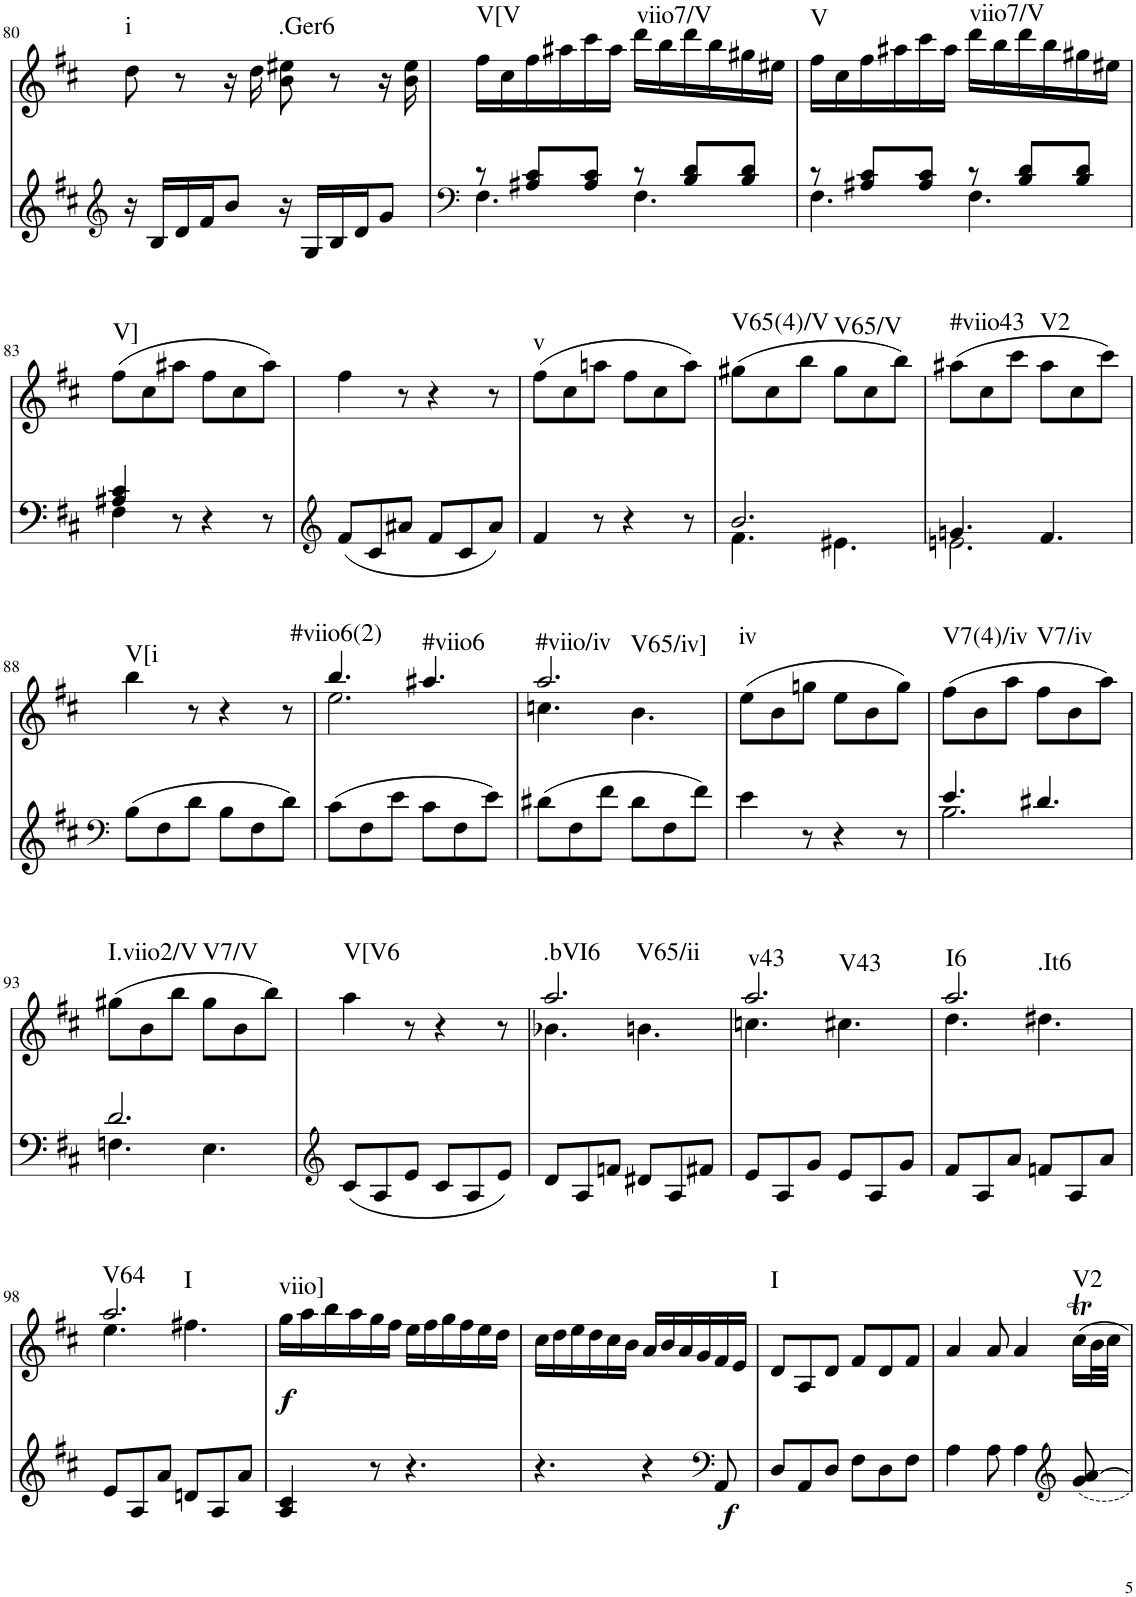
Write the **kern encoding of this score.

**kern	**dynam	**kern	**dynam	**harte
*part2	*part2	*part1	*part1	*part1
*staff2	*staff2	*staff1	*staff1	*
*I"Piano, unbenannt	*	*I"Piano, unbenannt	*	*
*I'Pno	*	*I'Pno	*	*
!!LO:PB:g=z
*clefG2	*	*clefG2	*	*
*k[f#c#]	*	*k[f#c#]	*	*
*M6/8	*	*M6/8	*	*
=80	=80	=80	=80	=80
!	!	!	!	!LO:H:kt=i
16r	.	8dd\	.	N
16B/LL	.	.	.	.
16d/	.	8r	.	.
16f#/J	.	.	.	.
8b/J	.	16r	.	.
.	.	16dd\	.	.
!	!	!	!	!LO:H:kt=.Ger6
16r	.	8b\ 8ee#X\	.	N
16G/LL	.	.	.	.
16B/	.	8r	.	.
16d/J	.	.	.	.
8g/J	.	16r	.	.
.	.	16b\ 16ee#\	.	.
=81	=81	=81	=81	=81
*clefF4	*	*	*	*
*^	*	*	*	*
!	!	!	!	!	!LO:H:kt=V[V
8r	4.F#\	.	16ff#\LL	.	N
.	.	.	16cc#\	.	.
8A#X/ 8c#/L	.	.	16ff#\	.	.
.	.	.	16aa#X\	.	.
8A#/ 8c#/J	.	.	16ccc#\	.	.
.	.	.	16aa#\JJ	.	.
!	!	!	!	!	!LO:H:kt=viio7/V
8r	4.F#\	.	16ddd\LL	.	N
.	.	.	16bb\	.	.
8B/ 8d/L	.	.	16ddd\	.	.
.	.	.	16bb\	.	.
8B/ 8d/J	.	.	16gg#X\	.	.
.	.	.	16ee#X\JJ	.	.
=82	=82	=82	=82	=82	=82
!	!	!	!	!	!LO:H:kt=V
8r	4.F#\	.	16ff#\LL	.	N
.	.	.	16cc#\	.	.
8A#X/ 8c#/L	.	.	16ff#\	.	.
.	.	.	16aa#X\	.	.
8A#/ 8c#/J	.	.	16ccc#\	.	.
.	.	.	16aa#\JJ	.	.
!	!	!	!	!	!LO:H:kt=viio7/V
8r	4.F#\	.	16ddd\LL	.	N
.	.	.	16bb\	.	.
8B/ 8d/L	.	.	16ddd\	.	.
.	.	.	16bb\	.	.
8B/ 8d/J	.	.	16gg#X\	.	.
.	.	.	16ee#X\JJ	.	.
!!LO:LB:g=z
=83	=83	=83	=83	=83	=83
!	!	!	!	!	!LO:H:kt=V]
4A#X/ 4c#/	4F#\	.	(8ff#\L	.	N
.	.	.	8cc#\	.	.
8r	2ryy	.	8aa#X\J	.	.
4r	.	.	8ff#\L	.	.
.	.	.	8cc#\	.	.
8r	.	.	8aa#\J)	.	.
*v	*v	*	*	*	*
=84	=84	=84	=84	=84
*clefG2	*	*	*	*
(8f#/L	.	4ff#\	.	.
8c#/	.	.	.	.
8a#X/J	.	8r	.	.
8f#/L	.	4r	.	.
8c#/	.	.	.	.
8a#/J)	.	8r	.	.
=85	=85	=85	=85	=85
!	!	!	!	!LO:H:kt=v
4f#/	.	(8ff#\L	.	N
.	.	8cc#\	.	.
8r	.	8aan\J	.	.
4r	.	8ff#\L	.	.
.	.	8cc#\	.	.
8r	.	8aa\J)	.	.
=86	=86	=86	=86	=86
*^	*	*	*	*
!	!	!	!	!	!LO:H:kt=V65(4)/V
2.b/	4.f#\	.	(8gg#X\L	.	N
.	.	.	8cc#\	.	.
.	.	.	8bb\J	.	.
!	!	!	!	!	!LO:H:kt=V65/V
.	4.e#X\	.	8gg#\L	.	N
.	.	.	8cc#\	.	.
.	.	.	8bb\J)	.	.
=87	=87	=87	=87	=87	=87
!	!	!	!	!	!LO:H:kt=#viio43
4.gn/	2.en\	.	(8aa#X\L	.	N
.	.	.	8cc#\	.	.
.	.	.	8ccc#\J	.	.
!	!	!	!	!	!LO:H:kt=V2
4.f#/	.	.	8aa#\L	.	N
.	.	.	8cc#\	.	.
.	.	.	8ccc#\J)	.	.
*v	*v	*	*	*	*
!!LO:LB:g=z
=88	=88	=88	=88	=88
*clefF4	*	*	*	*
!	!	!	!	!LO:H:kt=V[i
(8B\L	.	4bb\	.	N
8F#\	.	.	.	.
8d\J	.	8r	.	.
8B\L	.	4r	.	.
8F#\	.	.	.	.
8d\J)	.	8r	.	.
=89	=89	=89	=89	=89
*	*	*^	*	*
!	!	!	!	!	!LO:H:kt=#viio6(2)
(8c#\L	.	4.bb/	2.ee\	.	N
8F#\	.	.	.	.	.
8e\J	.	.	.	.	.
!	!	!	!	!	!LO:H:kt=#viio6
8c#\L	.	4.aa#X/	.	.	N
8F#\	.	.	.	.	.
8e\J)	.	.	.	.	.
=90	=90	=90	=90	=90	=90
!	!	!	!	!	!LO:H:n=1:kt=#viio/iv
!	!	!	!	!	!LO:H:n=2:kt=V65/iv]
(8d#X\L	.	2.aa/	4.ccn\	.	N N
8F#\	.	.	.	.	.
8f#\J	.	.	.	.	.
8d#\L	.	.	4.b\	.	.
8F#\	.	.	.	.	.
8f#\J)	.	.	.	.	.
*	*	*v	*v	*	*
=91	=91	=91	=91	=91
!	!	!	!	!LO:H:kt=iv
4e\	.	(8ee\L	.	N
.	.	8b\	.	.
8r	.	8ggn\J	.	.
4r	.	8ee\L	.	.
.	.	8b\	.	.
8r	.	8gg\J)	.	.
=92	=92	=92	=92	=92
*^	*	*	*	*
!	!	!	!	!	!LO:H:kt=V7(4)/iv
4.e/	2.B\	.	(8ff#\L	.	N
.	.	.	8b\	.	.
.	.	.	8aa\J	.	.
!	!	!	!	!	!LO:H:kt=V7/iv
4.d#X/	.	.	8ff#\L	.	N
.	.	.	8b\	.	.
.	.	.	8aa\J)	.	.
!!LO:LB:g=z
=93	=93	=93	=93	=93	=93
!	!	!	!	!	!LO:H:kt=I.viio2/V
2.d/	4.Fn\	.	(8gg#X\L	.	N
.	.	.	8b\	.	.
.	.	.	8bb\J	.	.
!	!	!	!	!	!LO:H:kt=V7/V
.	4.E\	.	8gg#\L	.	N
.	.	.	8b\	.	.
.	.	.	8bb\J)	.	.
*v	*v	*	*	*	*
=94	=94	=94	=94	=94
*clefG2	*	*	*	*
!	!	!	!	!LO:H:kt=V[V6
(8c#/L	.	4aa\	.	N
8A/	.	.	.	.
8e/J	.	8r	.	.
8c#/L	.	4r	.	.
8A/	.	.	.	.
8e/J)	.	8r	.	.
=95	=95	=95	=95	=95
*	*	*^	*	*
!	!	!	!	!	!LO:H:n=1:kt=.bVI6
!	!	!	!	!	!LO:H:n=2:kt=V65/ii
8d/L	.	2.aa/	4.b-X\	.	N N
8A/	.	.	.	.	.
8fn/J	.	.	.	.	.
8d#X/L	.	.	4.bn\	.	.
8A/	.	.	.	.	.
8f#X/J	.	.	.	.	.
=96	=96	=96	=96	=96	=96
!	!	!	!	!	!LO:H:n=1:kt=v43
!	!	!	!	!	!LO:H:n=2:kt=V43
8e/L	.	2.aa/	4.ccn\	.	N N
8A/	.	.	.	.	.
8g/J	.	.	.	.	.
8e/L	.	.	4.cc#X\	.	.
8A/	.	.	.	.	.
8g/J	.	.	.	.	.
=97	=97	=97	=97	=97	=97
!	!	!	!	!	!LO:H:n=1:kt=I6
!	!	!	!	!	!LO:H:n=2:kt=.It6
8f#/L	.	2.aa/	4.dd\	.	N N
8A/	.	.	.	.	.
8a/J	.	.	.	.	.
8fn/L	.	.	4.dd#X\	.	.
8A/	.	.	.	.	.
8a/J	.	.	.	.	.
!!LO:LB:g=z	!!
=98	=98	=98	=98	=98	=98
!	!	!	!	!	!LO:H:n=1:kt=V64
!	!	!	!	!	!LO:H:n=2:kt=I
8e/L	.	2.aa/	4.ee\	.	N N
8A/	.	.	.	.	.
8a/J	.	.	.	.	.
8dn/L	.	.	4.ff#X\	.	.
8A/	.	.	.	.	.
8a/J	.	.	.	.	.
*	*	*v	*v	*	*
=99	=99	=99	=99	=99
!	!	!	!LO:DY:b	!LO:H:kt=viio]
4A/ 4c#/	.	16gg\LL	f	N
.	.	16aa\	.	.
.	.	16bb\	.	.
.	.	16aa\	.	.
8r	.	16gg\	.	.
.	.	16ff#\JJ	.	.
4.r	.	16ee\LL	.	.
.	.	16ff#\	.	.
.	.	16gg\	.	.
.	.	16ff#\	.	.
.	.	16ee\	.	.
.	.	16dd\JJ	.	.
=100	=100	=100	=100	=100
4.r	.	16cc#\LL	.	.
.	.	16dd\	.	.
.	.	16ee\	.	.
.	.	16dd\	.	.
.	.	16cc#\	.	.
.	.	16b\JJ	.	.
4r	.	16a/LL	.	.
.	.	16b/	.	.
.	.	16a/	.	.
.	.	16g/	.	.
*clefF4	*	*	*	*
!	!LO:DY:b	!	!	!
8AA/	f	16f#/	.	.
.	.	16e/JJ	.	.
=101	=101	=101	=101	=101
!	!	!	!	!LO:H:kt=I
8D/L	.	8d/L	.	N
8AA/	.	8A/	.	.
8D/J	.	8d/J	.	.
8F#\L	.	8f#/L	.	.
8D\	.	8d/	.	.
8F#\J	.	8f#/J	.	.
=102	=102	=102	=102	=102
4A\	.	4a/	.	.
8A\	.	8a/	.	.
4A\	.	4a/	.	.
*clefG2	*	*	*	*
!	!	!	!	!LO:H:kt=V2
8g/ [8a/	.	16cc#t\LL	.	N
.	.	32b\L	.	.
.	.	32cc#\JJJ	.	.
=	=	=	=	=
*-	*-	*-	*-	*-
